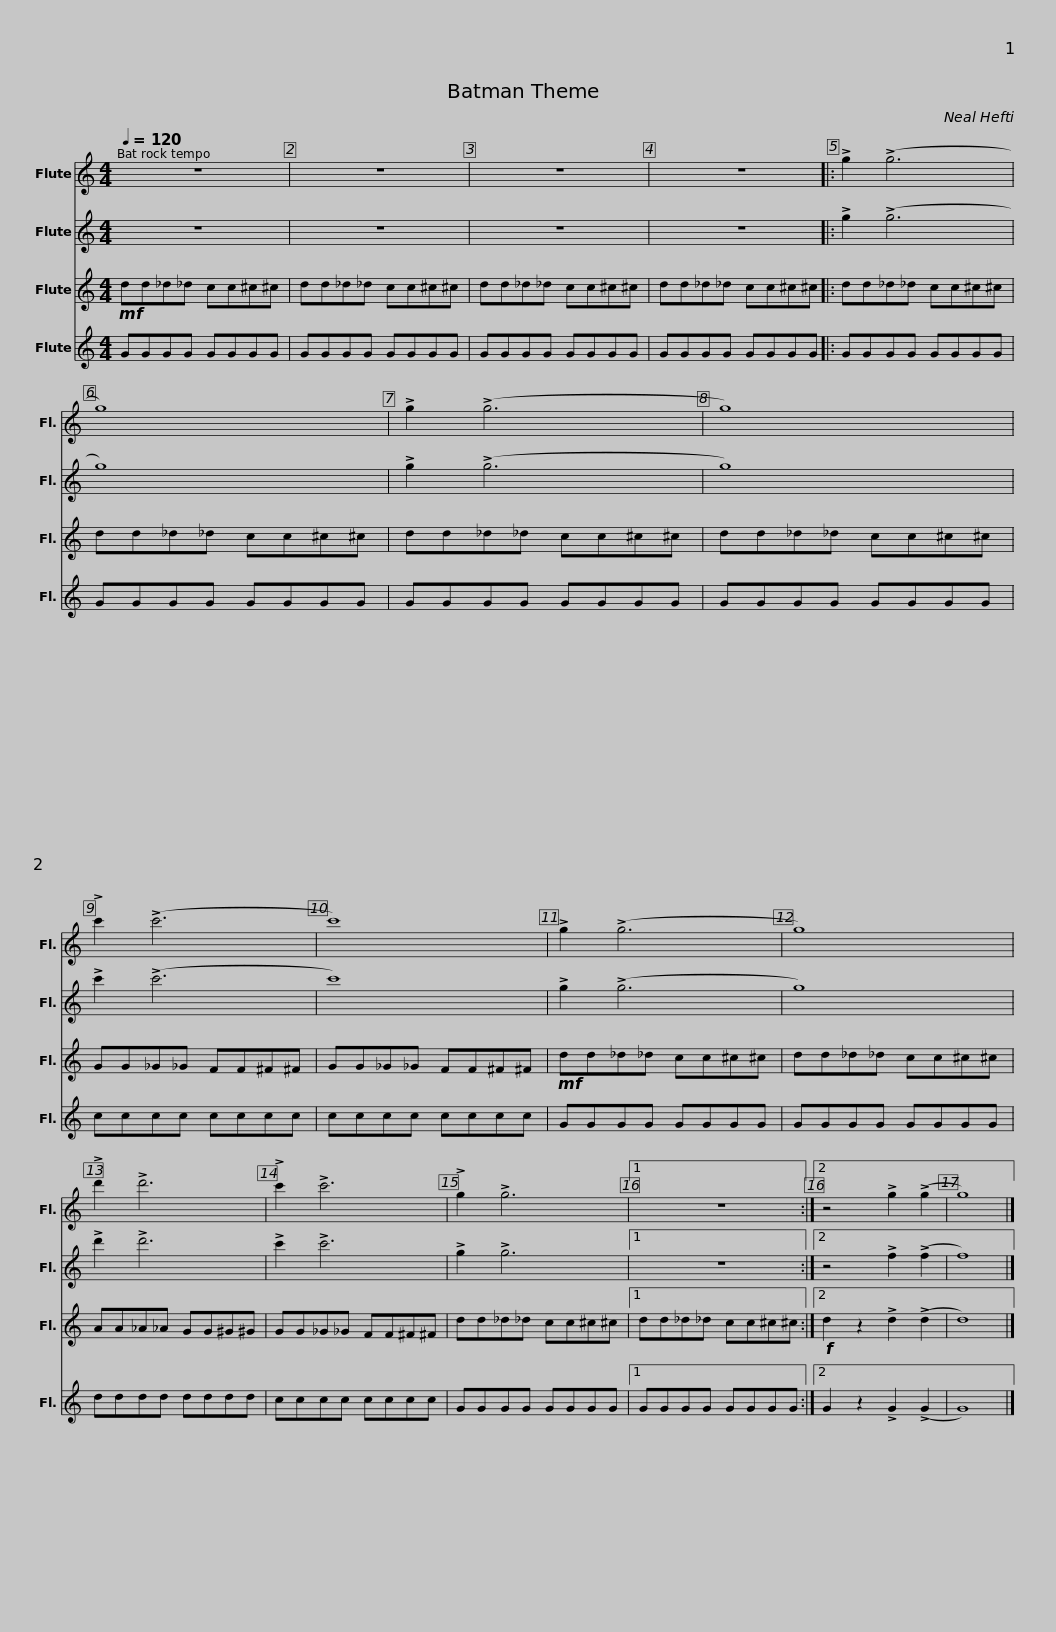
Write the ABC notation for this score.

X:1
%%score 1 2 3 4
L:1/8
Q:1/4=120
M:4/4
I:linebreak $
K:C
V:1 treble
V:2 treble
V:3 treble
V:4 treble
V:1
 z8 | z8 | z8 | z8 |:$ !>!g2 (!>!g6 | %5
 g8) | !>!g2 (!>!g6 | g8) |$ !>!c'2 (!>!c'6 | c'8) | %10
 !>!g2 (!>!g6 | g8) |$ !>!d'2 !>!d'6 | !>!c'2 !>!c'6 | !>!g2 !>!g6 |1 %15
 z8 :|2$ z4 !>!g2 (!>!g2 | g8) |] %18
V:2
 z8 | z8 | z8 | z8 |:$ !>!g2 (!>!g6 | %5
 g8) | !>!g2 (!>!g6 | g8) |$ !>!c'2 (!>!c'6 | c'8) | %10
 !>!g2 (!>!g6 | g8) |$ !>!d'2 !>!d'6 | !>!c'2 !>!c'6 | !>!g2 !>!g6 |1 %15
 z8 :|2$ z4 !>!f2 (!>!f2 | f8) |] %18
V:3
!mf! dd_d_d cc^c^c | dd_d_d cc^c^c | dd_d_d cc^c^c | dd_d_d cc^c^c |:$ dd_d_d cc^c^c | %5
 dd_d_d cc^c^c | dd_d_d cc^c^c | dd_d_d cc^c^c |$ GG_G_G FF^F^F | GG_G_G FF^F^F | %10
!mf! dd_d_d cc^c^c | dd_d_d cc^c^c |$ AA_A_A GG^G^G | GG_G_G FF^F^F | dd_d_d cc^c^c |1 %15
 dd_d_d cc^c^c :|2$!f! d2 z2 !>!d2 (!>!d2 | d8) |] %18
V:4
 GGGG GGGG | GGGG GGGG | GGGG GGGG | GGGG GGGG |:$ GGGG GGGG | %5
 GGGG GGGG | GGGG GGGG | GGGG GGGG |$ cccc cccc | cccc cccc | %10
 GGGG GGGG | GGGG GGGG |$ dddd dddd | cccc cccc | GGGG GGGG |1 %15
 GGGG GGGG :|2$ G2 z2 !>!G2 (!>!G2 | G8) |] %18
